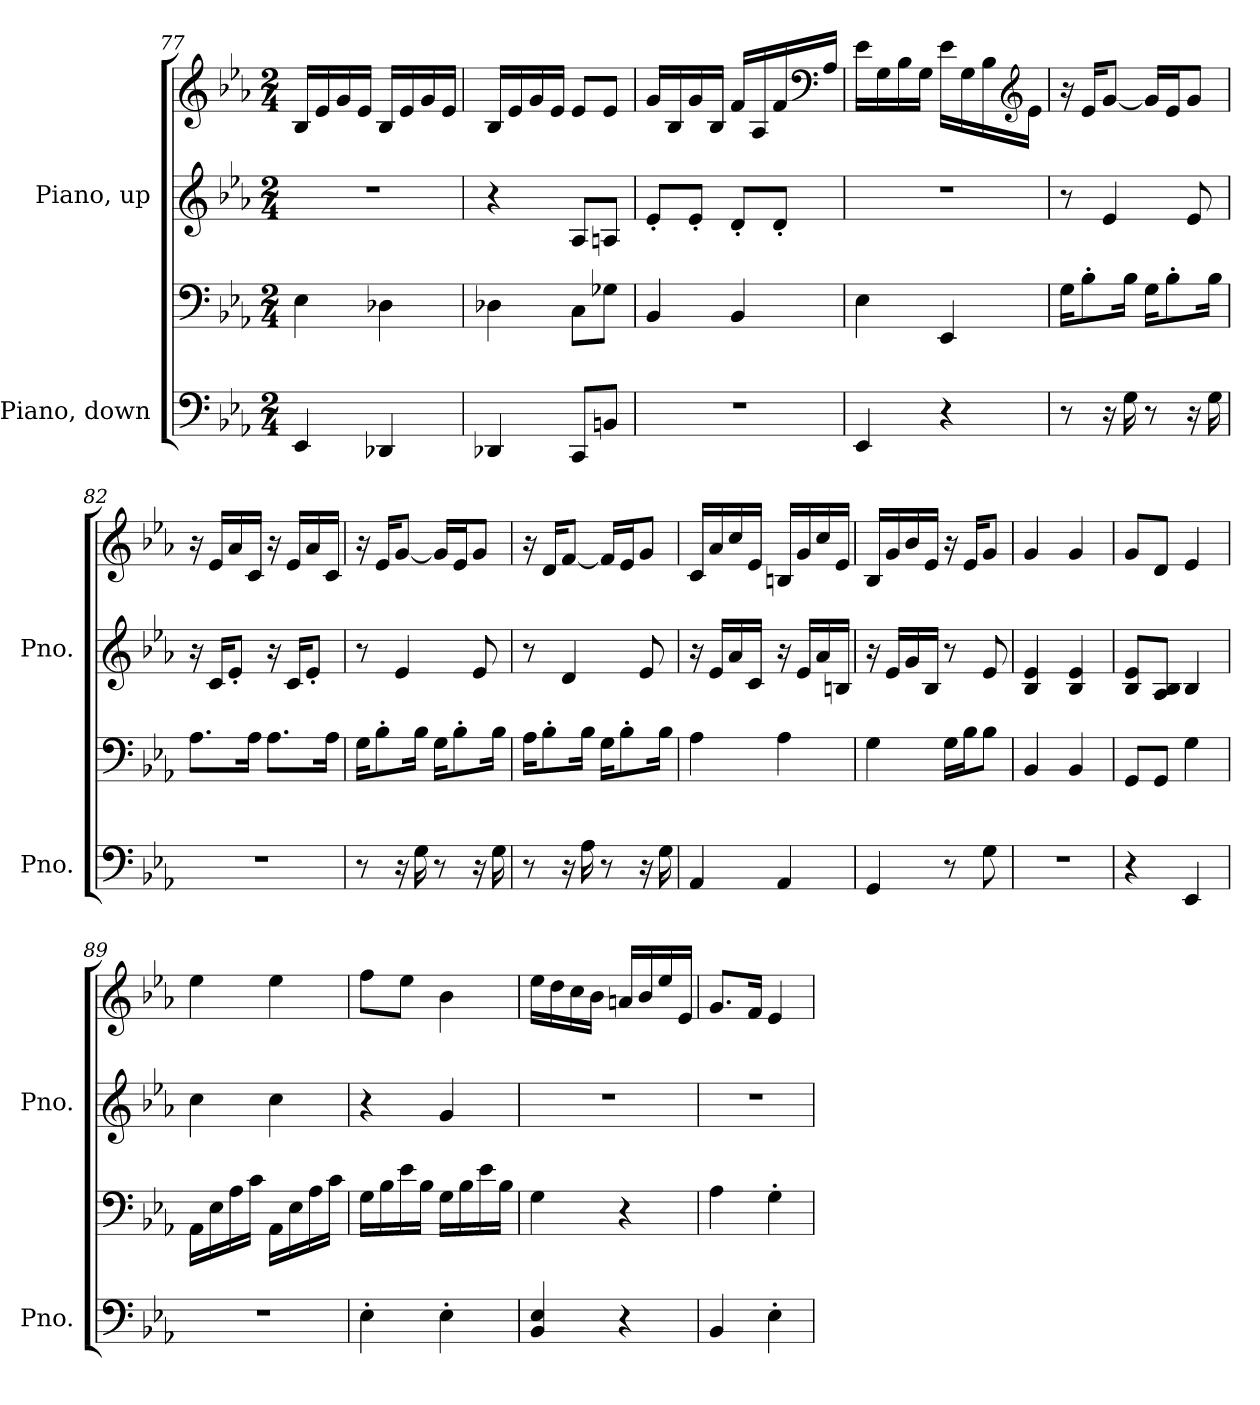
**kern	**kern	**kern	**kern
*part2	*part2	*part1	*part1
*staff4	*staff3	*staff2	*staff1
*I"Piano, down	*	*I"Piano, up	*
*I'Pno.	*	*I'Pno.	*
*clefF4	*clefF4	*clefG2	*clefG2
*k[b-e-a-]	*k[b-e-a-]	*k[b-e-a-]	*k[b-e-a-]
*M2/4	*M2/4	*M2/4	*M2/4
=77	=77	=77	=77
4EE-/	4E-\	2r	16B-/LL
.	.	.	16e-/
.	.	.	16g/
.	.	.	16e-/JJ
4DD-X/	4D-X\	.	16B-/LL
.	.	.	16e-/
.	.	.	16g/
.	.	.	16e-/JJ
=78	=78	=78	=78
4DD-X/	4D-X\	4r	16B-/LL
.	.	.	16e-/
.	.	.	16g/
.	.	.	16e-/JJ
8CC/L	8C\L	8A-/L	8e-/L
8BBn/J	8G-X\J	8An/J	8e-/J
!!LO:PB:g=z
=79	=79	=79	=79
2r	4BB-/	8e-'/L	16g/LL
.	.	.	16B-/
.	.	8e-'/J	16g/
.	.	.	16B-/JJ
.	4BB-/	8d'/L	16f/LL
.	.	.	16A-/
.	.	8d'/J	16f/
*	*	*	*clefF4
.	.	.	16A-/JJ
=80	=80	=80	=80
4EE-/	4E-\	2r	16e-\LL
.	.	.	16G\
.	.	.	16B-\
.	.	.	16G\JJ
4r	4EE-/	.	16e-\LL
.	.	.	16G\
.	.	.	16B-\
*	*	*	*clefG2
.	.	.	16e-\JJ
=81	=81	=81	=81
8r	16G\KL	8r	16r
.	8B-'\	.	16e-/KL
16r	.	4e-/	[8g/J
16G\	16B-\Jk	.	.
8r	16G\KL	.	16g/LL]
.	8B-'\	.	16e-/J
16r	.	8e-/	8g/J
16G\	16B-\Jk	.	.
=82	=82	=82	=82
2r	8.A-\L	16r	16r
.	.	16c/KL	16e-/LL
.	.	8e-'/J	16a-/
.	16A-\Jk	.	16c/JJ
.	8.A-\L	16r	16r
.	.	16c/KL	16e-/LL
.	.	8e-'/J	16a-/
.	16A-\Jk	.	16c/JJ
!!LO:LB:g=z
=83	=83	=83	=83
8r	16G\KL	8r	16r
.	8B-'\	.	16e-/KL
16r	.	4e-/	[8g/J
16G\	16B-\Jk	.	.
8r	16G\KL	.	16g/LL]
.	8B-'\	.	16e-/J
16r	.	8e-/	8g/J
16G\	16B-\Jk	.	.
=84	=84	=84	=84
8r	16A-\KL	8r	16r
.	8B-'\	.	16d/KL
16r	.	4d/	[8f/J
16A-\	16B-\Jk	.	.
8r	16G\KL	.	16f/LL]
.	8B-'\	.	16e-/J
16r	.	8e-/	8g/J
16G\	16B-\Jk	.	.
=85	=85	=85	=85
4AA-/	4A-\	16r	16c/LL
.	.	16e-/LL	16a-/
.	.	16a-/	16cc/
.	.	16c/JJ	16e-/JJ
4AA-/	4A-\	16r	16Bn/LL
.	.	16e-/LL	16g/
.	.	16a-/	16cc/
.	.	16Bn/JJ	16e-/JJ
=86	=86	=86	=86
4GG/	4G\	16r	16B-/LL
.	.	16e-/LL	16g/
.	.	16g/	16b-/
.	.	16B-/JJ	16e-/JJ
8r	16G\LL	8r	16r
.	16B-\J	.	16e-/KL
8G\	8B-\J	8e-/	8g/J
=87	=87	=87	=87
2r	4BB-/	4B-/ 4e-/	4g/
.	4BB-/	4B-/ 4e-/	4g/
!!LO:LB:g=z
=88	=88	=88	=88
4r	8GG/L	8B-/ 8e-/L	8g/L
.	8GG/J	8A-/ 8B-/J	8d/J
4EE-/	4G\	4B-/	4e-/
=89	=89	=89	=89
2r	16AA-\LL	4cc\	4ee-\
.	16E-\	.	.
.	16A-\	.	.
.	16c\JJ	.	.
.	16AA-\LL	4cc\	4ee-\
.	16E-\	.	.
.	16A-\	.	.
.	16c\JJ	.	.
=90	=90	=90	=90
4E-'\	16G\LL	4r	8ff\L
.	16B-\	.	.
.	16e-\	.	8ee-\J
.	16B-\JJ	.	.
4E-'\	16G\LL	4g/	4b-\
.	16B-\	.	.
.	16e-\	.	.
.	16B-\JJ	.	.
=91	=91	=91	=91
4BB-/ 4E-/	4G\	2r	16ee-\LL
.	.	.	16dd\
.	.	.	16cc\
.	.	.	16b-\JJ
4r	4r	.	16an/LL
.	.	.	16b-/
.	.	.	16ee-/
.	.	.	16e-/JJ
=92	=92	=92	=92
4BB-/	4A-\	2r	8.g/L
.	.	.	16f/Jk
4E-'\	4G'\	.	4e-/
=	=	=	=
*-	*-	*-	*-
